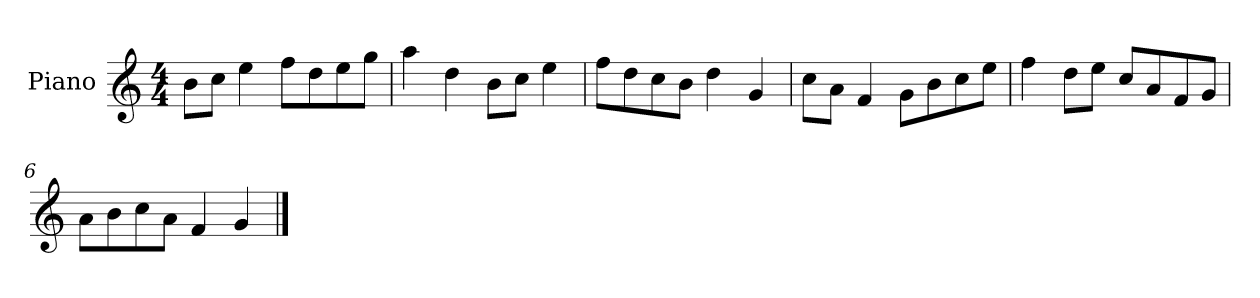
**kern
*part1
*staff1
*I"Piano
*I'P-no
*clefG2
*k[]
*M4/4
*MM90
=1
8b\L
8cc\J
4ee\
8ff\L
8dd\
8ee\
8gg\J
=2
4aa\
4dd\
8b\L
8cc\J
4ee\
=3
8ff\L
8dd\
8cc\
8b\J
4dd\
4g/
=4
8cc\L
8a\J
4f/
8g\L
8b\
8cc\
8ee\J
=5
4ff\
8dd\L
8ee\J
8cc/L
8a/
8f/
8g/J
=6
8a\L
8b\
8cc\
8a\J
4f/
4g/
==
*-
